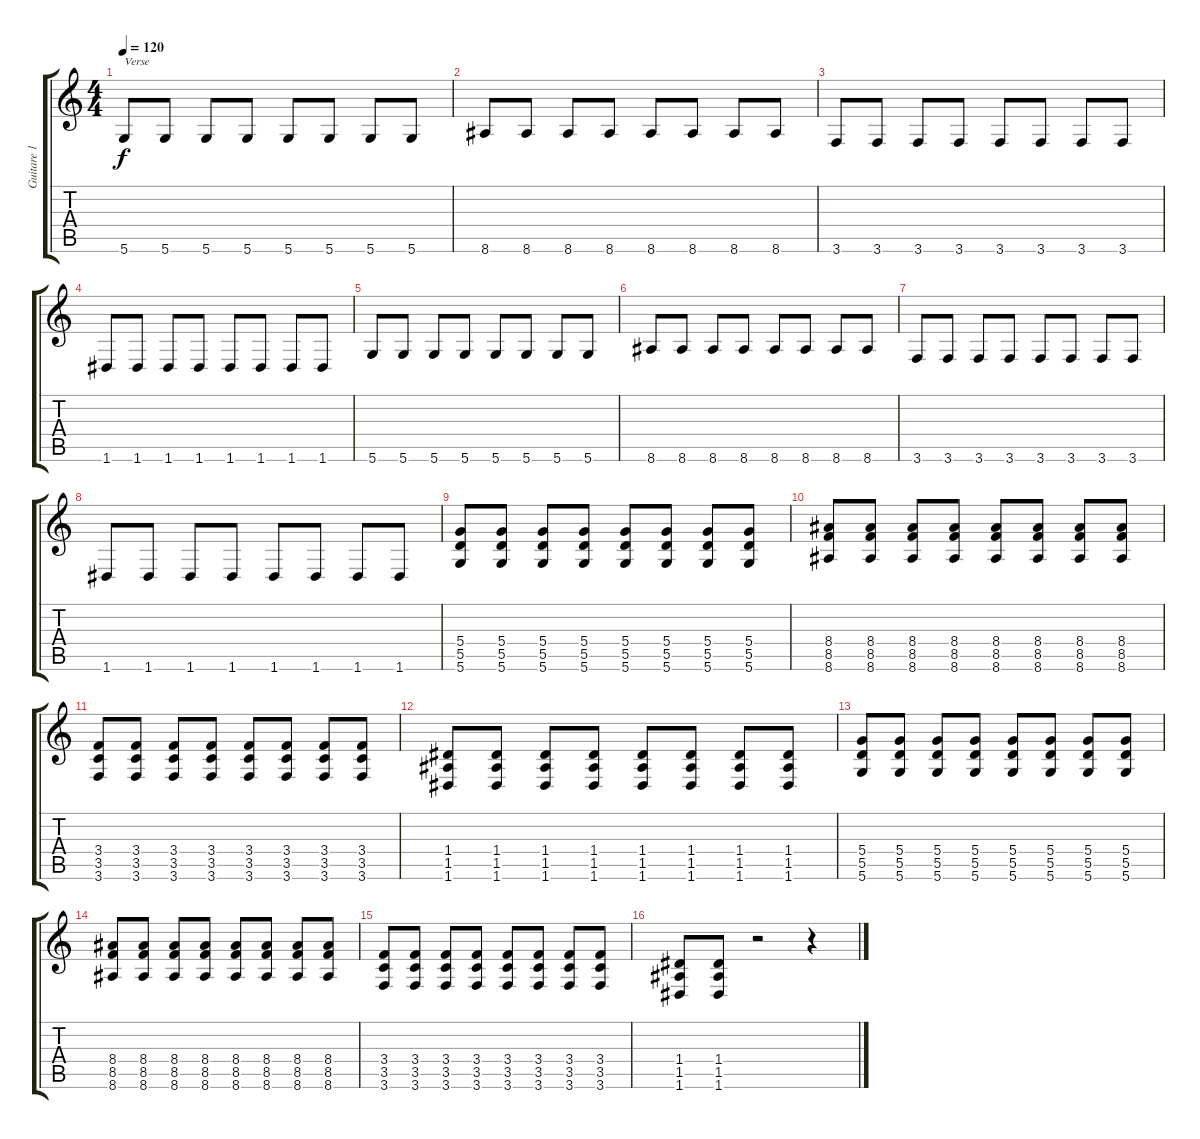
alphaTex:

\track ("Guitare 1 (clean)" "Guitare 1 ") {instrument electricguitarmuted}
\staff {score tabs}
\tuning (E4 B3 G3 D3 A2 D2) {hide}
\ts (4 4)
\tempo 120
\clef g2
\ks c
5.6.8{txt "Verse" dy f} 5.6.8 5.6.8 5.6.8 5.6.8 5.6.8 5.6.8 5.6.8 |
8.6.8 8.6.8 8.6.8 8.6.8 8.6.8 8.6.8 8.6.8 8.6.8 |
3.6.8 3.6.8 3.6.8 3.6.8 3.6.8 3.6.8 3.6.8 3.6.8 |
1.6.8 1.6.8 1.6.8 1.6.8 1.6.8 1.6.8 1.6.8 1.6.8 |
5.6.8 5.6.8 5.6.8 5.6.8 5.6.8 5.6.8 5.6.8 5.6.8 |
8.6.8 8.6.8 8.6.8 8.6.8 8.6.8 8.6.8 8.6.8 8.6.8 |
3.6.8 3.6.8 3.6.8 3.6.8 3.6.8 3.6.8 3.6.8 3.6.8 |
1.6.8 1.6.8 1.6.8 1.6.8 1.6.8 1.6.8 1.6.8 1.6.8 |
(5.4 5.5 5.6).8 (5.4 5.5 5.6).8 (5.4 5.5 5.6).8 (5.4 5.5 5.6).8 (5.4 5.5 5.6).8 (5.4 5.5 5.6).8 (5.4 5.5 5.6).8 (5.4 5.5 5.6).8 |
(8.4 8.5 8.6).8 (8.4 8.5 8.6).8 (8.4 8.5 8.6).8 (8.4 8.5 8.6).8 (8.4 8.5 8.6).8 (8.4 8.5 8.6).8 (8.4 8.5 8.6).8 (8.4 8.5 8.6).8 |
(3.4 3.5 3.6).8 (3.4 3.5 3.6).8 (3.4 3.5 3.6).8 (3.4 3.5 3.6).8 (3.4 3.5 3.6).8 (3.4 3.5 3.6).8 (3.4 3.5 3.6).8 (3.4 3.5 3.6).8 |
(1.4 1.5 1.6).8 (1.4 1.5 1.6).8 (1.4 1.5 1.6).8 (1.4 1.5 1.6).8 (1.4 1.5 1.6).8 (1.4 1.5 1.6).8 (1.4 1.5 1.6).8 (1.4 1.5 1.6).8 |
(5.4 5.5 5.6).8 (5.4 5.5 5.6).8 (5.4 5.5 5.6).8 (5.4 5.5 5.6).8 (5.4 5.5 5.6).8 (5.4 5.5 5.6).8 (5.4 5.5 5.6).8 (5.4 5.5 5.6).8 |
(8.4 8.5 8.6).8 (8.4 8.5 8.6).8 (8.4 8.5 8.6).8 (8.4 8.5 8.6).8 (8.4 8.5 8.6).8 (8.4 8.5 8.6).8 (8.4 8.5 8.6).8 (8.4 8.5 8.6).8 |
(3.4 3.5 3.6).8 (3.4 3.5 3.6).8 (3.4 3.5 3.6).8 (3.4 3.5 3.6).8 (3.4 3.5 3.6).8 (3.4 3.5 3.6).8 (3.4 3.5 3.6).8 (3.4 3.5 3.6).8 |
(1.4 1.5 1.6).8 (1.4 1.5 1.6).8 r.2 r.4
